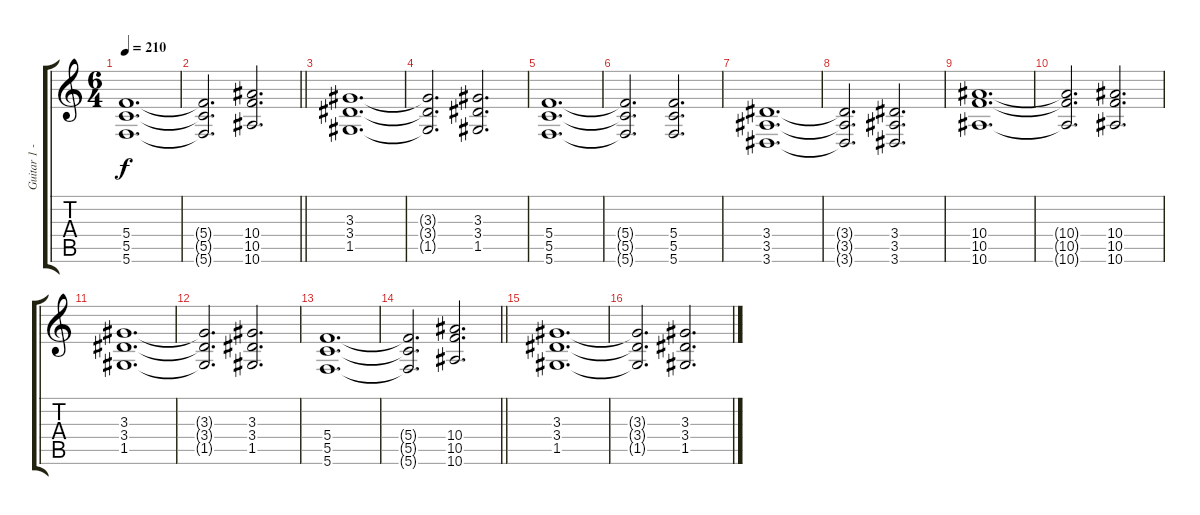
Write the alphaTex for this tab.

\track ("Guitar 1 - Adam Dutkiewitz" "Guitar 1 -") {instrument distortionguitar}
\staff {score tabs}
\tuning (D4 A3 F3 C3 G2 C2) {hide}
\ts (6 4)
\tempo 210
\clef g2
\ks c
(5.4 5.5 5.6).1{d dy f} |
\barLineRight lightlight
(5.4{t} 5.5{t} 5.6{t}).2{d} (10.4 10.5 10.6).2{d} |
(3.3 3.4 1.5).1{d balance 8} |
(3.3{t} 3.4{t} 1.5{t}).2{d} (3.3 3.4 1.5).2{d} |
(5.4 5.5 5.6).1{d} |
(5.4{t} 5.5{t} 5.6{t}).2{d} (5.4 5.5 5.6).2{d} |
(3.4 3.5 3.6).1{d} |
(3.4{t} 3.5{t} 3.6{t}).2{d} (3.4 3.5 3.6).2{d} |
(10.4 10.5 10.6).1{d} |
(10.4{t} 10.5{t} 10.6{t}).2{d} (10.4 10.5 10.6).2{d} |
(3.3 3.4 1.5).1{d} |
(3.3{t} 3.4{t} 1.5{t}).2{d} (3.3 3.4 1.5).2{d} |
(5.4 5.5 5.6).1{d} |
\barLineRight lightlight
(5.4{t} 5.5{t} 5.6{t}).2{d} (10.4 10.5 10.6).2{d} |
(3.3 3.4 1.5).1{d volume 6 balance 8} |
(3.3{t} 3.4{t} 1.5{t}).2{d} (3.3 3.4 1.5).2{d}
